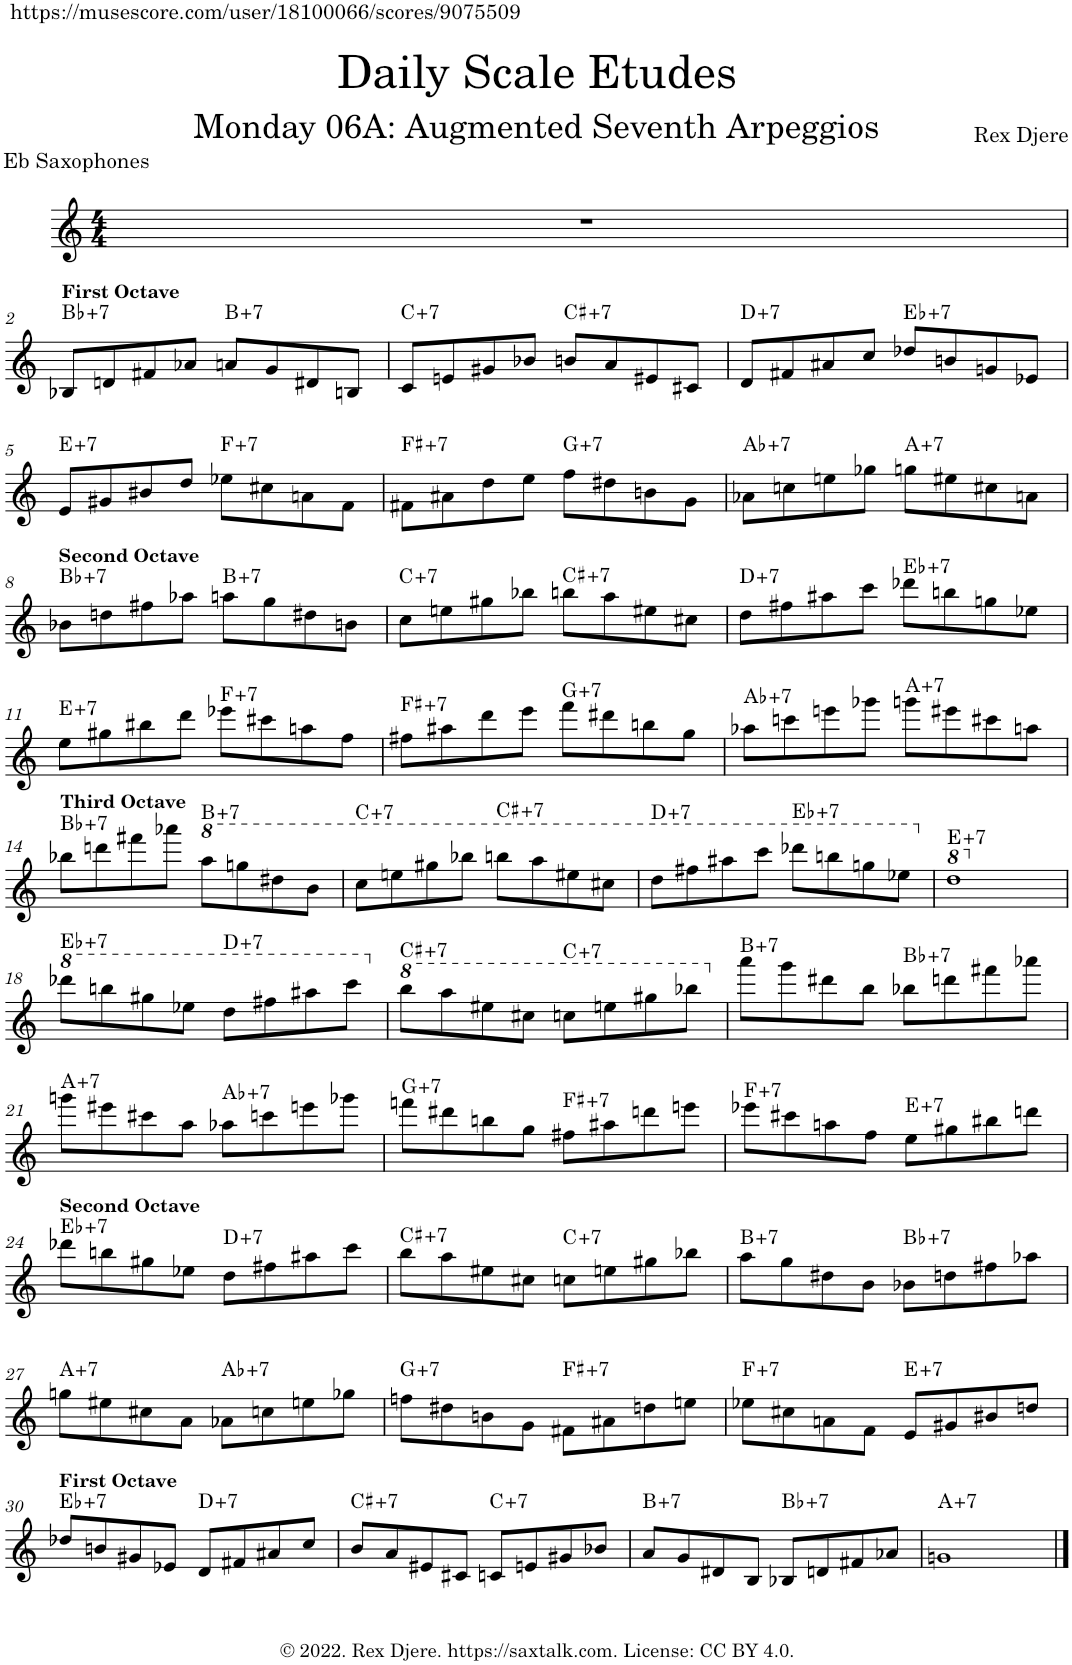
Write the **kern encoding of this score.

**kern	**harte
*part1	*part1
*staff1	*
*I"Alto Saxophone	*
*I'A. Sax.	*
*clefG2	*
*Trd5c9	*
*k[]	*
*M4/4	*
=1	=1
1r	.
!!LO:LB:g=z
=2	=2
!LO:TX:a:B:t=First Octave	!LO:H:kt=7
8B-X/L	Bb:aug(b7)
8dn/	.
8f#X/	.
8a-X/J	.
!	!LO:H:kt=7
8an/L	B:aug(b7)
8g/	.
8d#X/	.
8Bn/J	.
=3	=3
!	!LO:H:kt=7
8c/L	C:aug(b7)
8en/	.
8g#X/	.
8b-X/J	.
!	!LO:H:kt=7
8bn/L	C#:aug(b7)
8a/	.
8e#X/	.
8c#X/J	.
=4	=4
!	!LO:H:kt=7
8d/L	D:aug(b7)
8f#X/	.
8a#X/	.
8cc/J	.
!	!LO:H:kt=7
8dd-X/L	Eb:aug(b7)
8bn/	.
8gn/	.
8e-X/J	.
!!LO:LB:g=z
=5	=5
!	!LO:H:kt=7
8e/L	E:aug(b7)
8g#X/	.
8b#X/	.
8dd/J	.
!	!LO:H:kt=7
8ee-X\L	F:aug(b7)
8cc#X\	.
8an\	.
8f\J	.
=6	=6
!	!LO:H:kt=7
8f#X\L	F#:aug(b7)
8a#X\	.
8dd\	.
8ee\J	.
!	!LO:H:kt=7
8ff\L	G:aug(b7)
8dd#X\	.
8bn\	.
8g\J	.
=7	=7
!	!LO:H:kt=7
8a-X\L	Ab:aug(b7)
8ccn\	.
8een\	.
8gg-X\J	.
!	!LO:H:kt=7
8ggn\L	A:aug(b7)
8ee#X\	.
8cc#X\	.
8an\J	.
!!LO:LB:g=z
=8	=8
!LO:TX:a:B:t=Second Octave	!LO:H:kt=7
8b-X\L	Bb:aug(b7)
8ddn\	.
8ff#X\	.
8aa-X\J	.
!	!LO:H:kt=7
8aan\L	B:aug(b7)
8gg\	.
8dd#X\	.
8bn\J	.
=9	=9
!	!LO:H:kt=7
8cc\L	C:aug(b7)
8een\	.
8gg#X\	.
8bb-X\J	.
!	!LO:H:kt=7
8bbn\L	C#:aug(b7)
8aa\	.
8ee#X\	.
8cc#X\J	.
=10	=10
!	!LO:H:kt=7
8dd\L	D:aug(b7)
8ff#X\	.
8aa#X\	.
8ccc\J	.
!	!LO:H:kt=7
8ddd-X\L	Eb:aug(b7)
8bbn\	.
8ggn\	.
8ee-X\J	.
!!LO:LB:g=z
=11	=11
!	!LO:H:kt=7
8ee\L	E:aug(b7)
8gg#X\	.
8bb#X\	.
8ddd\J	.
!	!LO:H:kt=7
8eee-X\L	F:aug(b7)
8ccc#X\	.
8aan\	.
8ff\J	.
=12	=12
!	!LO:H:kt=7
8ff#X\L	F#:aug(b7)
8aa#X\	.
8ddd\	.
8eee\J	.
!	!LO:H:kt=7
8fff\L	G:aug(b7)
8ddd#X\	.
8bbn\	.
8gg\J	.
=13	=13
!	!LO:H:kt=7
8aa-X\L	Ab:aug(b7)
8cccn\	.
8eeen\	.
8ggg-X\J	.
!	!LO:H:kt=7
8gggn\L	A:aug(b7)
8eee#X\	.
8ccc#X\	.
8aan\J	.
!!LO:LB:g=z
=14	=14
!LO:TX:a:B:t=Third Octave	!LO:H:kt=7
8bb-X\L	Bb:aug(b7)
8dddn\	.
8fff#X\	.
8aaa-X\J	.
*8va	*
!	!LO:H:kt=7
8aaa\L	B:aug(b7)
8gggn\	.
8ddd#X\	.
8bb\J	.
=15	=15
!	!LO:H:kt=7
8ccc\L	C:aug(b7)
8eeen\	.
8ggg#X\	.
8bbb-X\J	.
!	!LO:H:kt=7
8bbbn\L	C#:aug(b7)
8aaa\	.
8eee#X\	.
8ccc#X\J	.
=16	=16
!	!LO:H:kt=7
8ddd\L	D:aug(b7)
8fff#X\	.
8aaa#X\	.
8cccc\J	.
!	!LO:H:kt=7
8dddd-X\L	Eb:aug(b7)
8bbbn\	.
8gggn\	.
8eee-X\J	.
=17	=17
*X8va	*
*8va	*
!	!LO:H:kt=7
1ddd	E:aug(b7)
!!LO:LB:g=z
=18	=18
*X8va	*
*8va	*
!	!LO:H:kt=7
8dddd-X\L	Eb:aug(b7)
8bbbn\	.
8ggg#X\	.
8eee-X\J	.
!	!LO:H:kt=7
8ddd\L	D:aug(b7)
8fff#X\	.
8aaa#X\	.
8cccc\J	.
=19	=19
*X8va	*
*8va	*
!	!LO:H:kt=7
8bbb\L	C#:aug(b7)
8aaa\	.
8eee#X\	.
8ccc#X\J	.
!	!LO:H:kt=7
8cccn\L	C:aug(b7)
8eeen\	.
8ggg#X\	.
8bbb-X\J	.
=20	=20
*X8va	*
!	!LO:H:kt=7
8aaa\L	B:aug(b7)
8ggg\	.
8ddd#X\	.
8bb\J	.
!	!LO:H:kt=7
8bb-X\L	Bb:aug(b7)
8dddn\	.
8fff#X\	.
8aaa-X\J	.
!!LO:LB:g=z
=21	=21
!	!LO:H:kt=7
8gggn\L	A:aug(b7)
8eee#X\	.
8ccc#X\	.
8aa\J	.
!	!LO:H:kt=7
8aa-X\L	Ab:aug(b7)
8cccn\	.
8eeen\	.
8ggg-X\J	.
=22	=22
!	!LO:H:kt=7
8fffn\L	G:aug(b7)
8ddd#X\	.
8bbn\	.
8gg\J	.
!	!LO:H:kt=7
8ff#X\L	F#:aug(b7)
8aa#X\	.
8dddn\	.
8eeen\J	.
=23	=23
!	!LO:H:kt=7
8eee-X\L	F:aug(b7)
8ccc#X\	.
8aan\	.
8ff\J	.
!	!LO:H:kt=7
8ee\L	E:aug(b7)
8gg#X\	.
8bb#X\	.
8dddn\J	.
!!LO:LB:g=z
=24	=24
!LO:TX:a:B:t=Second Octave	!LO:H:kt=7
8ddd-X\L	Eb:aug(b7)
8bbn\	.
8gg#X\	.
8ee-X\J	.
!	!LO:H:kt=7
8dd\L	D:aug(b7)
8ff#X\	.
8aa#X\	.
8ccc\J	.
=25	=25
!	!LO:H:kt=7
8bb\L	C#:aug(b7)
8aa\	.
8ee#X\	.
8cc#X\J	.
!	!LO:H:kt=7
8ccn\L	C:aug(b7)
8een\	.
8gg#X\	.
8bb-X\J	.
=26	=26
!	!LO:H:kt=7
8aa\L	B:aug(b7)
8gg\	.
8dd#X\	.
8b\J	.
!	!LO:H:kt=7
8b-X\L	Bb:aug(b7)
8ddn\	.
8ff#X\	.
8aa-X\J	.
!!LO:LB:g=z
=27	=27
!	!LO:H:kt=7
8ggn\L	A:aug(b7)
8ee#X\	.
8cc#X\	.
8a\J	.
!	!LO:H:kt=7
8a-X\L	Ab:aug(b7)
8ccn\	.
8een\	.
8gg-X\J	.
=28	=28
!	!LO:H:kt=7
8ffn\L	G:aug(b7)
8dd#X\	.
8bn\	.
8g\J	.
!	!LO:H:kt=7
8f#X\L	F#:aug(b7)
8a#X\	.
8ddn\	.
8een\J	.
=29	=29
!	!LO:H:kt=7
8ee-X\L	F:aug(b7)
8cc#X\	.
8an\	.
8f\J	.
!	!LO:H:kt=7
8e/L	E:aug(b7)
8g#X/	.
8b#X/	.
8ddn/J	.
!!LO:LB:g=z
=30	=30
!LO:TX:a:B:t=First Octave	!LO:H:kt=7
8dd-X/L	Eb:aug(b7)
8bn/	.
8g#X/	.
8e-X/J	.
!	!LO:H:kt=7
8d/L	D:aug(b7)
8f#X/	.
8a#X/	.
8cc/J	.
=31	=31
!	!LO:H:kt=7
8b/L	C#:aug(b7)
8a/	.
8e#X/	.
8c#X/J	.
!	!LO:H:kt=7
8cn/L	C:aug(b7)
8en/	.
8g#X/	.
8b-X/J	.
=32	=32
!	!LO:H:kt=7
8a/L	B:aug(b7)
8g/	.
8d#X/	.
8B/J	.
!	!LO:H:kt=7
8B-X/L	Bb:aug(b7)
8dn/	.
8f#X/	.
8a-X/J	.
=33	=33
!	!LO:H:kt=7
1gn	A:aug(b7)
==	==
*-	*-
